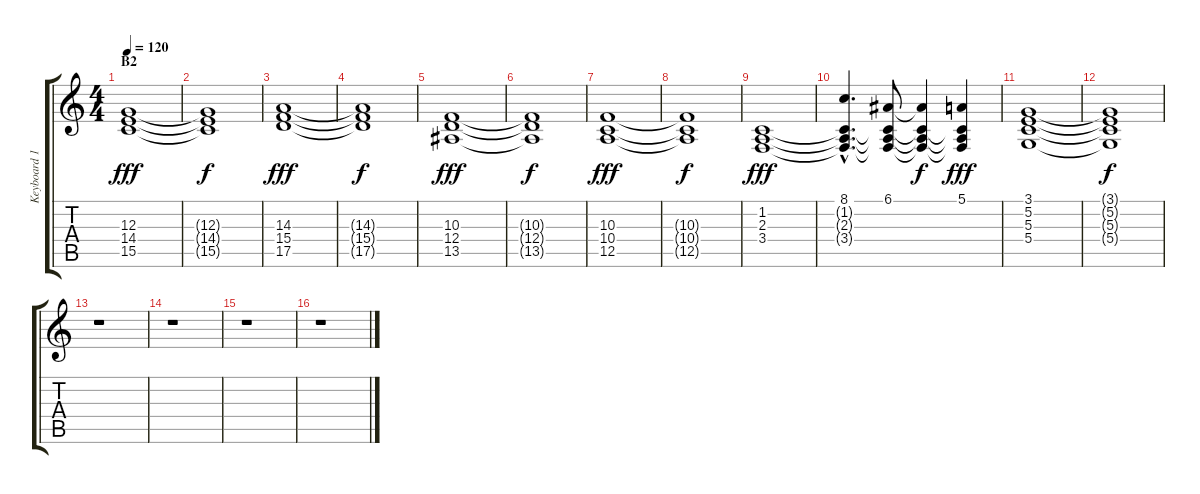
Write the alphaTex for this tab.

\track ("Keyboard 1" "Keyboard 1") {instrument synthstrings1}
\staff {score tabs}
\tuning (E4 B3 G3 D3 A2 E2) {hide}
\ts (4 4)
\section ("" "B2")
\tempo 120
\clef g2
\ks c
(12.3 14.4 15.5).1{dy fff} |
(12.3{t} 14.4{t} 15.5{t}).1{dy f} |
(14.3 15.4 17.5).1{dy fff} |
(14.3{t} 15.4{t} 17.5{t}).1{dy f} |
(10.3 12.4 13.5).1{dy fff} |
(10.3{t} 12.4{t} 13.5{t}).1{dy f} |
(10.3 10.4 12.5).1{dy fff} |
(10.3{t} 10.4{t} 12.5{t}).1{dy f} |
(1.2 2.3 3.4).1{dy fff} |
(8.1{hac} 1.2{hac t} 2.3{hac t} 3.4{hac t}).4{d} (6.1 1.2{t} 2.3{t} 3.4{t}).8 (6.1{t} 1.2{t} 2.3{t} 3.4{t}).4{dy f} (5.1 1.2{t} 2.3{t} 3.4{t}).4{dy fff} |
(3.1 5.2 5.3 5.4).1 |
(3.1{t} 5.2{t} 5.3{t} 5.4{t}).1{dy f} |
r.1 |
r.1 |
r.1 |
r.1
